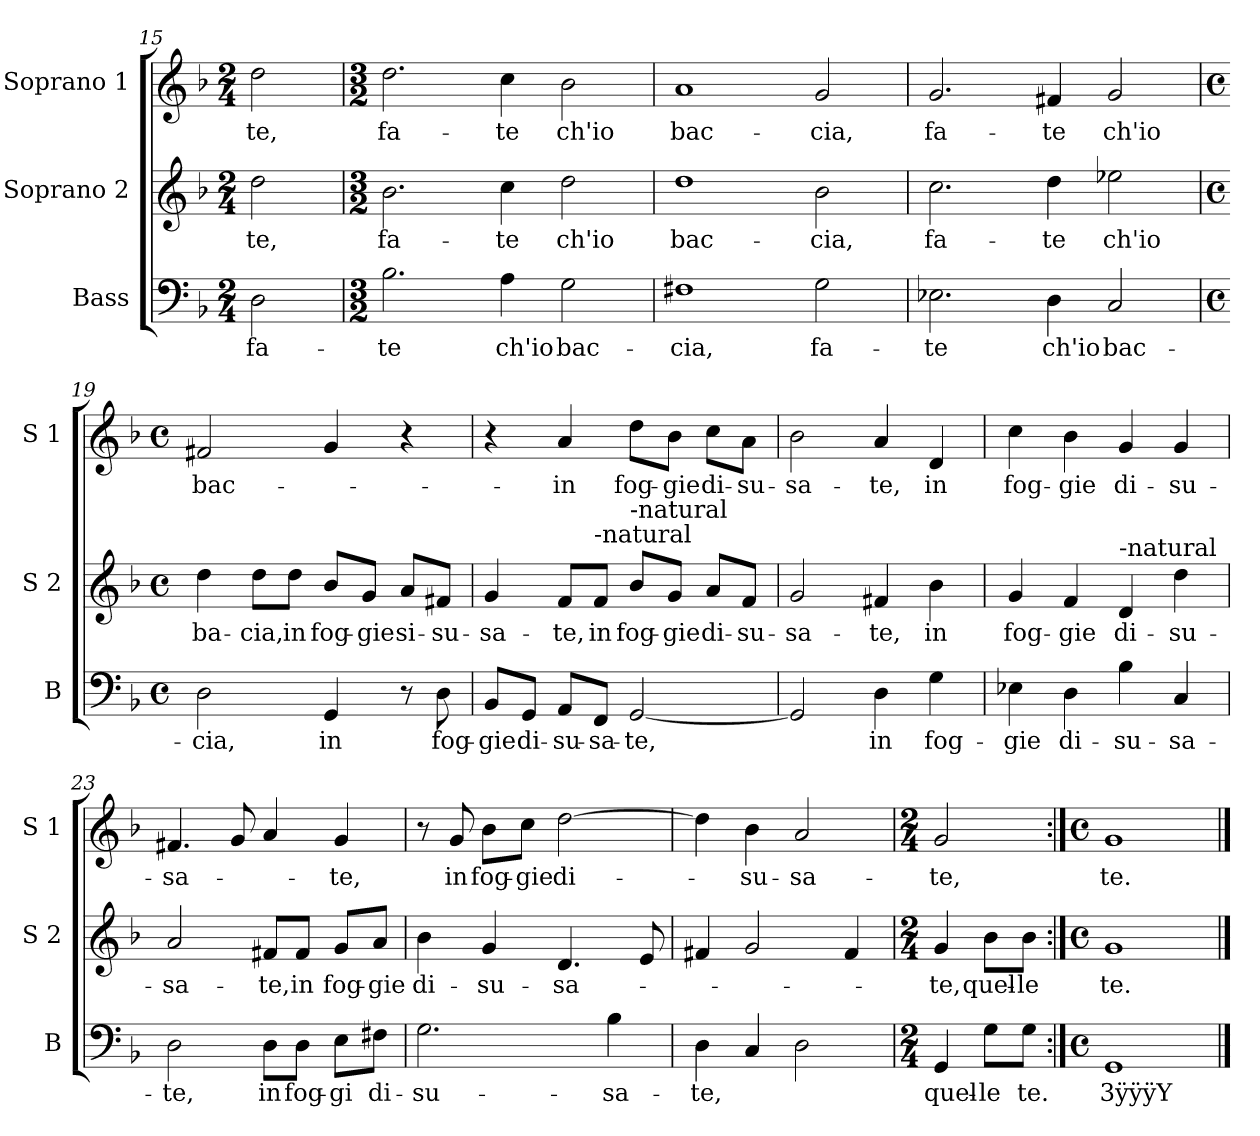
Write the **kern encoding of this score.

**kern	**text	**kern	**text	**kern	**text
*part3	*part3	*part2	*part2	*part1	*part1
*staff3	*staff3	*staff2	*staff2	*staff1	*staff1
*I"Bass	*	*I"Soprano 2	*	*I"Soprano 1	*
*I'B	*	*I'S 2	*	*I'S 1	*
*clefF4	*	*clefG2	*	*clefG2	*
*k[b-]	*	*k[b-]	*	*k[b-]	*
*F:	*	*F:	*	*F:	*
*M2/4	*	*M2/4	*	*M2/4	*
=15	=15	=15	=15	=15	=15
!	!LO:LY:b	!	!LO:LY:b	!	!LO:LY:b
2D\	fa-	2dd\	-te,	2dd\	-te,
=16	=16	=16	=16	=16	=16
*M3/2	*	*M3/2	*	*M3/2	*
!	!LO:LY:b	!	!LO:LY:b	!	!LO:LY:b
2.B-\	-te	2.b-\	fa-	2.dd\	fa-
!	!LO:LY:b	!	!LO:LY:b	!	!LO:LY:b
4A\	ch'io	4cc\	-te	4cc\	-te
!	!LO:LY:b	!	!LO:LY:b	!	!LO:LY:b
2G\	bac-	2dd\	ch'io	2b-\	ch'io
=17	=17	=17	=17	=17	=17
!	!LO:LY:b	!	!LO:LY:b	!	!LO:LY:b
1F#X	-cia,	1dd	bac-	1a	bac-
!	!LO:LY:b	!	!LO:LY:b	!	!LO:LY:b
2G\	fa-	2b-\	-cia,	2g/	-cia,
=18	=18	=18	=18	=18	=18
!	!LO:LY:b	!	!LO:LY:b	!	!LO:LY:b
2.E-X\	-te	2.cc\	fa-	2.g/	fa-
!	!LO:LY:b	!	!LO:LY:b	!	!LO:LY:b
4D\	ch'io	4dd\	-te	4f#X/	-te
!	!LO:LY:b	!	!LO:LY:b	!	!LO:LY:b
2C/	bac-	2ee-X\	ch'io	2g/	ch'io
!!LO:LB:g=z
=19	=19	=19	=19	=19	=19
*M4/4	*	*M4/4	*	*M4/4	*
*met(c)	*	*met(c)	*	*met(c)	*
!	!LO:LY:b	!	!LO:LY:b	!	!LO:LY:b
2D\	-cia,	4dd\	ba-	2f#X/	bac-
!	!	!	!LO:LY:b	!	!
.	.	8dd\L	-cia,	.	.
!	!	!	!LO:LY:b	!	!
.	.	8dd\J	in	.	.
!	!LO:LY:b	!	!LO:LY:b	!	!
4GG/	in	8b-/L	fog-	4g/	.
!	!	!	!LO:LY:b	!	!
.	.	8g/J	-gie	.	.
!	!	!	!LO:LY:b	!	!
8r	.	8a/L	si-	4r	.
!	!LO:LY:b	!	!LO:LY:b	!	!
8D\	fog-	8f#X/J	-su-	.	.
=20	=20	=20	=20	=20	=20
!	!LO:LY:b	!	!LO:LY:b	!	!
8BB-/L	-gie	4g/	-sa-	4r	.
!	!LO:LY:b	!	!	!	!
8GG/J	di-	.	.	.	.
!	!LO:LY:b	!	!LO:LY:b	!	!LO:LY:b
8AA/L	-su-	8f/L	-te,	4a/	-in
!	!	!LO:TX:a:t=-natural	!	!	!
!	!LO:LY:b	!	!LO:LY:b	!	!
8FF/J	-sa-	8f/J	in	.	.
!	!	!LO:TX:a:t=-natural	!	!	!
!	!LO:LY:b	!	!LO:LY:b	!	!LO:LY:b
[2GG/	-te,	8b-/L	fog-	8dd\L	fog-
!	!	!	!LO:LY:b	!	!LO:LY:b
.	.	8g/J	-gie	8b-\J	-gie
!	!	!	!LO:LY:b	!	!LO:LY:b
.	.	8a/L	di-	8cc\L	di-
!	!	!	!LO:LY:b	!	!LO:LY:b
.	.	8f/J	-su-	8a\J	-su-
=21	=21	=21	=21	=21	=21
!	!	!	!LO:LY:b	!	!LO:LY:b
2GG/]	.	2g/	-sa-	2b-\	-sa-
!	!LO:LY:b	!	!LO:LY:b	!	!LO:LY:b
4D\	in	4f#X/	-te,	4a/	-te,
!	!LO:LY:b	!	!LO:LY:b	!	!LO:LY:b
4G\	fog-	4b-\	in	4d/	in
=22	=22	=22	=22	=22	=22
!	!LO:LY:b	!	!LO:LY:b	!	!LO:LY:b
4E-X\	-gie	4g/	fog-	4cc\	fog-
!	!LO:LY:b	!	!LO:LY:b	!	!LO:LY:b
4D\	di-	4f/	-gie	4b-\	-gie
!	!	!LO:TX:a:t=-natural	!	!	!
!	!LO:LY:b	!	!LO:LY:b	!	!LO:LY:b
4B-\	-su-	4d/	di-	4g/	di-
!	!LO:LY:b	!	!LO:LY:b	!	!LO:LY:b
4C/	-sa-	4dd\	-su-	4g/	-su-
!!LO:LB:g=z
=23	=23	=23	=23	=23	=23
!	!LO:LY:b	!	!LO:LY:b	!	!LO:LY:b
2D\	-te,	2a/	-sa-	4.f#X/	-sa-
.	.	.	.	8g/	.
!	!LO:LY:b	!	!LO:LY:b	!	!
8D\L	in	8f#X/L	-te,	4a/	.
!	!LO:LY:b	!	!LO:LY:b	!	!
8D\J	fog-	8f#/J	in	.	.
!	!LO:LY:b	!	!LO:LY:b	!	!LO:LY:b
8E\L	-gi	8g/L	fog-	4g/	-te,
!	!LO:LY:b	!	!LO:LY:b	!	!
8F#X\J	di-	8a/J	-gie	.	.
=24	=24	=24	=24	=24	=24
!	!LO:LY:b	!	!LO:LY:b	!	!
2.G\	-su-	4b-\	di-	8r	.
!	!	!	!	!	!LO:LY:b
.	.	.	.	8g/	in
!	!	!	!LO:LY:b	!	!LO:LY:b
.	.	4g/	-su-	8b-\L	fog-
!	!	!	!	!	!LO:LY:b
.	.	.	.	8cc\J	-gie
!	!	!	!LO:LY:b	!	!LO:LY:b
.	.	4.d/	-sa-	[2dd\	di-
!	!LO:LY:b	!	!	!	!
4B-\	-sa-	.	.	.	.
.	.	8e/	.	.	.
=25	=25	=25	=25	=25	=25
!	!LO:LY:b	!	!	!	!
4D\	-te,	4f#X/	.	4dd\]	.
!	!	!	!	!	!LO:LY:b
4C/	.	2g/	.	4b-\	-su-
!	!	!	!	!	!LO:LY:b
2D\	.	.	.	2a/	-sa-
.	.	4f#/	.	.	.
=26	=26	=26	=26	=26	=26
*M2/4	*	*M2/4	*	*M2/4	*
!	!LO:LY:b	!	!LO:LY:b	!	!LO:LY:b
4GG/	quel-	4g/	-te,	2g/	-te,
!	!LO:LY:b	!	!LO:LY:b	!	!
8G\L	-le	8b-\L	quel-	.	.
!	!LO:LY:b	!	!LO:LY:b	!	!
8G\J	te.	8b-\J	-le	.	.
=27:|!	=27:|!	=27:|!	=27:|!	=27:|!	=27:|!
*M4/4	*	*M4/4	*	*M4/4	*
*met(c)	*	*met(c)	*	*met(c)	*
!	!LO:LY:b	!	!LO:LY:b	!	!LO:LY:b
1GG	3ÿÿÿY	1g	te.	1g	te.
==	==	==	==	==	==
*-	*-	*-	*-	*-	*-
